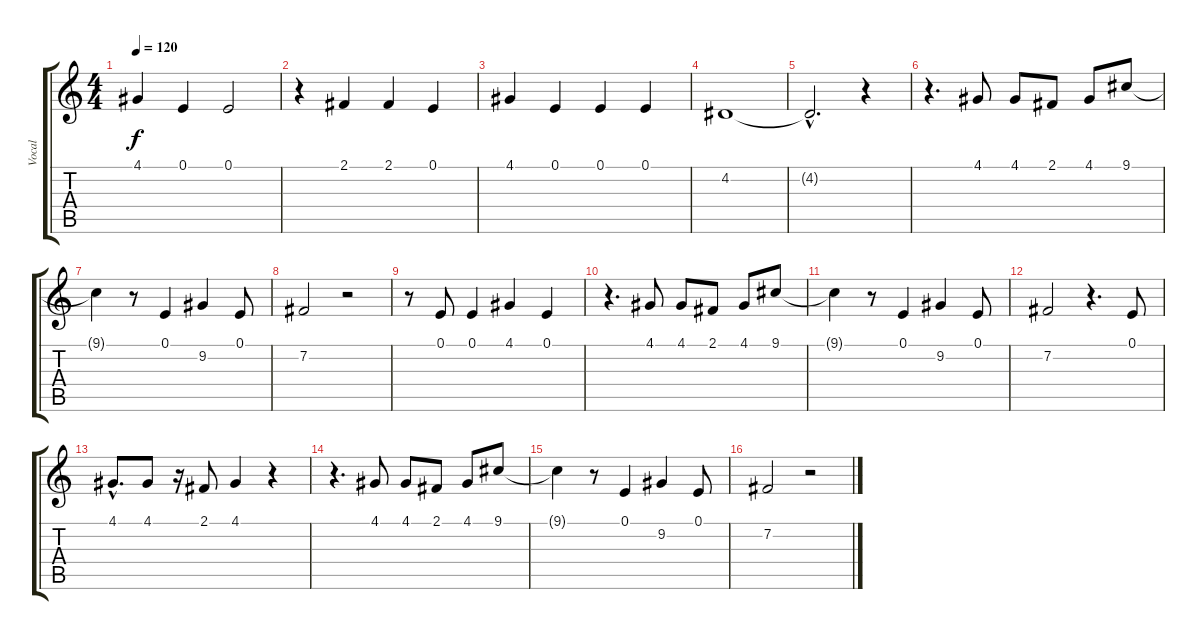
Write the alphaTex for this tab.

\track ("Vocal" "Vocal") {instrument flute}
\staff {score tabs}
\tuning (E4 B3 G3 D3 A2 E2) {hide}
\ts (4 4)
\tempo 120
\clef g2
\ks c
4.1.4{dy f} 0.1.4 0.1.2 |
r.4 2.1.4 2.1.4 0.1.4 |
4.1.4 0.1.4 0.1.4 0.1.4 |
4.2.1 |
4.2{hac t}.2{d} r.4 |
r.4{d} 4.1.8 4.1.8 2.1.8 4.1.8 9.1.8 |
9.1{t}.4 r.8 0.1.4 9.2.4 0.1.8 |
7.2.2 r.2 |
r.8 0.1.8 0.1.4 4.1.4 0.1.4 |
r.4{d} 4.1.8 4.1.8 2.1.8 4.1.8 9.1.8 |
9.1{t}.4 r.8 0.1.4 9.2.4 0.1.8 |
7.2.2 r.4{d} 0.1.8 |
4.1{hac}.8{d} 4.1.8 r.16 2.1.8 4.1.4 r.4 |
r.4{d} 4.1.8 4.1.8 2.1.8 4.1.8 9.1.8 |
9.1{t}.4 r.8 0.1.4 9.2.4 0.1.8 |
7.2.2 r.2
